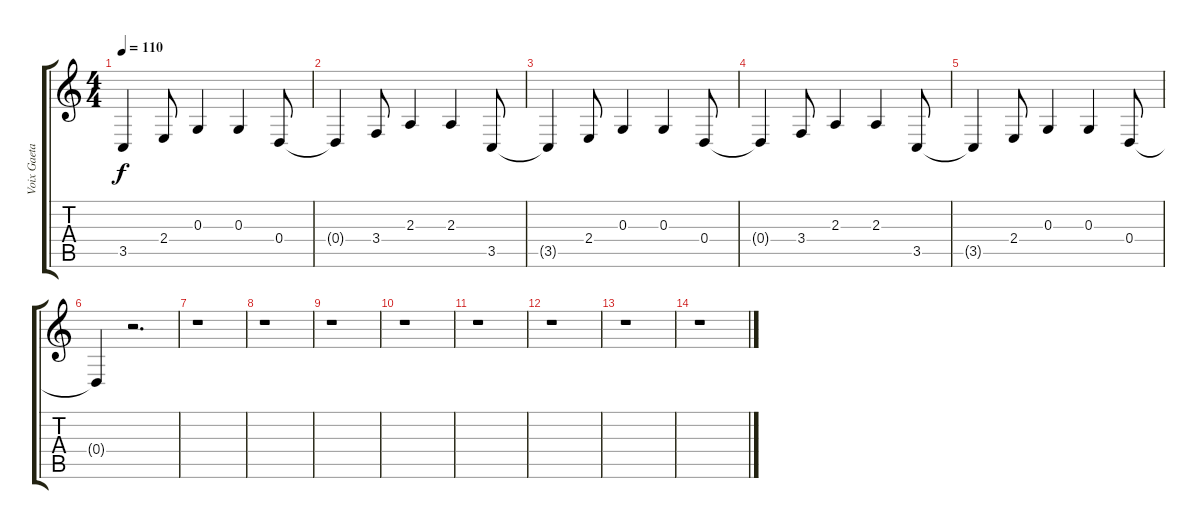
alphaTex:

\track ("Voix Gaetan" "Voix Gaeta") {instrument lead6voice}
\staff {score tabs}
\tuning (E4 B3 G3 D3 A2 E2) {hide}
\ts (4 4)
\tempo 110
\clef g2
\ks c
3.5{t}.4{dy f} 2.4.8 0.3.4 0.3.4 0.4.8{volume 11} |
0.4{t}.4 3.4.8 2.3.4 2.3.4 3.5.8 |
3.5{t}.4 2.4.8 0.3.4 0.3.4 0.4.8{volume 11} |
0.4{t}.4 3.4.8 2.3.4 2.3.4 3.5.8 |
3.5{t}.4 2.4.8 0.3.4 0.3.4 0.4.8 |
0.4{t}.4 r.2{d} |
r.1 |
r.1 |
r.1 |
r.1 |
r.1 |
r.1 |
r.1 |
r.1
